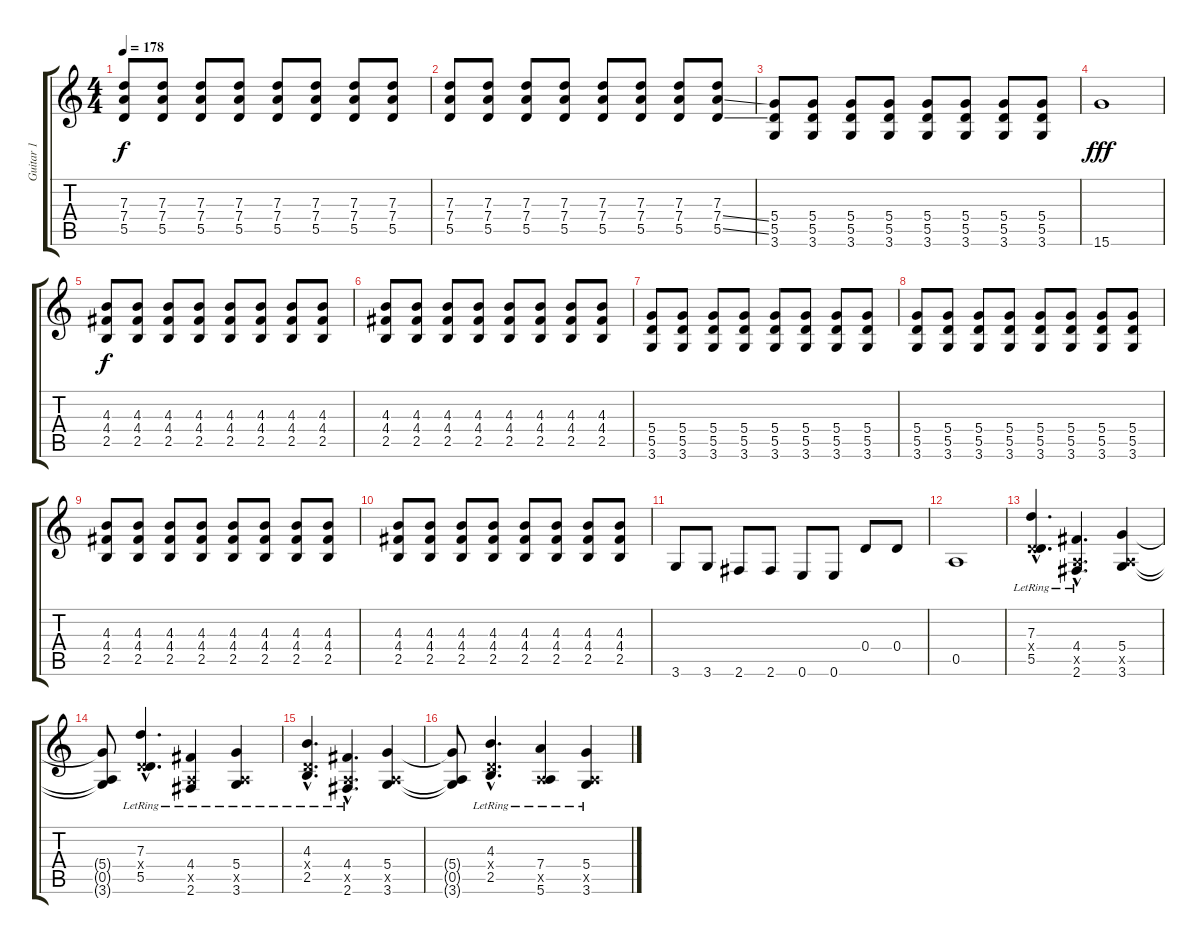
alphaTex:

\track ("Guitar 1" "Guitar 1") {instrument distortionguitar}
\staff {score tabs}
\tuning (E4 B3 G3 D3 A2 E2) {hide}
\ts (4 4)
\tempo 178
\clef g2
\ks c
(7.3 7.4 5.5).8{dy f} (7.3 7.4 5.5).8 (7.3 7.4 5.5).8 (7.3 7.4 5.5).8 (7.3 7.4 5.5).8 (7.3 7.4 5.5).8 (7.3 7.4 5.5).8 (7.3 7.4 5.5).8 |
(7.3 7.4 5.5).8 (7.3 7.4 5.5).8 (7.3 7.4 5.5).8 (7.3 7.4 5.5).8 (7.3 7.4 5.5).8 (7.3 7.4 5.5).8 (7.3 7.4 5.5).8 (7.3 7.4{ss} 5.5{ss}).8 |
(5.4 5.5 3.6).8 (5.4 5.5 3.6).8 (5.4 5.5 3.6).8 (5.4 5.5 3.6).8 (5.4 5.5 3.6).8 (5.4 5.5 3.6).8 (5.4 5.5 3.6).8 (5.4 5.5 3.6).8 |
15.6.1{dy fff} |
(4.3 4.4 2.5).8{dy f} (4.3 4.4 2.5).8 (4.3 4.4 2.5).8 (4.3 4.4 2.5).8 (4.3 4.4 2.5).8 (4.3 4.4 2.5).8 (4.3 4.4 2.5).8 (4.3 4.4 2.5).8 |
(4.3 4.4 2.5).8 (4.3 4.4 2.5).8 (4.3 4.4 2.5).8 (4.3 4.4 2.5).8 (4.3 4.4 2.5).8 (4.3 4.4 2.5).8 (4.3 4.4 2.5).8 (4.3 4.4 2.5).8 |
(5.4 5.5 3.6).8 (5.4 5.5 3.6).8 (5.4 5.5 3.6).8 (5.4 5.5 3.6).8 (5.4 5.5 3.6).8 (5.4 5.5 3.6).8 (5.4 5.5 3.6).8 (5.4 5.5 3.6).8 |
(5.4 5.5 3.6).8 (5.4 5.5 3.6).8 (5.4 5.5 3.6).8 (5.4 5.5 3.6).8 (5.4 5.5 3.6).8 (5.4 5.5 3.6).8 (5.4 5.5 3.6).8 (5.4 5.5 3.6).8 |
(4.3 4.4 2.5).8 (4.3 4.4 2.5).8 (4.3 4.4 2.5).8 (4.3 4.4 2.5).8 (4.3 4.4 2.5).8 (4.3 4.4 2.5).8 (4.3 4.4 2.5).8 (4.3 4.4 2.5).8 |
(4.3 4.4 2.5).8 (4.3 4.4 2.5).8 (4.3 4.4 2.5).8 (4.3 4.4 2.5).8 (4.3 4.4 2.5).8 (4.3 4.4 2.5).8 (4.3 4.4 2.5).8 (4.3 4.4 2.5).8 |
3.6.8 3.6.8 2.6.8 2.6.8 0.6.8 0.6.8 0.4.8 0.4.8 |
0.5.1 |
(7.3{hac} 0.4{hac x} 5.5{hac lr}).4{d} (4.4{hac lr} 0.5{hac x} 2.6{hac lr}).4{d} (5.4 0.5{x} 3.6).4 |
(5.4{t} 0.5{t} 3.6{t}).8 (7.3{hac} 0.4{hac x} 5.5{hac lr}).4{d} (4.4{lr} 0.5{x} 2.6{lr}).4 (5.4{lr} 0.5{x} 3.6).4 |
(4.3{hac} 0.4{hac x} 2.5{hac lr}).4{d} (4.4{hac lr} 0.5{hac x} 2.6{hac lr}).4{d} (5.4 0.5{x} 3.6).4 |
(5.4{t} 0.5{t} 3.6{t}).8 (4.3{hac} 0.4{hac x} 2.5{hac lr}).4{d} (7.4{lr} 0.5{x} 5.6{lr}).4 (5.4{lr} 0.5{x} 3.6).4
